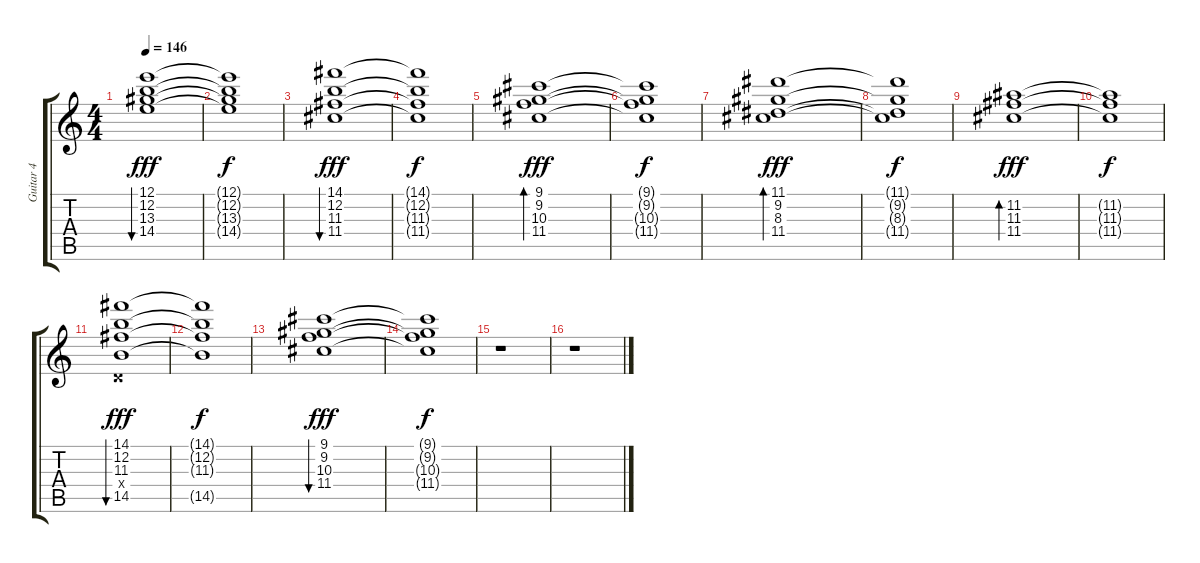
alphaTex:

\track ("Guitar 4" "Guitar 4") {instrument electricguitarclean}
\staff {score tabs}
\tuning (E4 B3 G3 D3 A2 E2) {hide}
\ts (4 4)
\tempo 146
\clef g2
\ks c
(12.1 12.2 13.3 14.4).1{bu 240 dy fff} |
(12.1{t} 12.2{t} 13.3{t} 14.4{t}).1{dy f} |
(14.1 12.2 11.3 11.4).1{bu 240 dy fff} |
(14.1{t} 12.2{t} 11.3{t} 11.4{t}).1{dy f} |
(9.1 9.2 10.3 11.4).1{bd 240 dy fff} |
(9.1{t} 9.2{t} 10.3{t} 11.4{t}).1{dy f} |
(11.1 9.2 8.3 11.4).1{bd 240 dy fff} |
(11.1{t} 9.2{t} 8.3{t} 11.4{t}).1{dy f} |
(11.2 11.3 11.4).1{bd 240 dy fff} |
(11.2{t} 11.3{t} 11.4{t}).1{dy f} |
(14.1 12.2 11.3 0.4{x} 14.5).1{bu 240 dy fff} |
(14.1{t} 12.2{t} 11.3{t} 14.5{t}).1{dy f} |
(9.1 9.2 10.3 11.4).1{bu 240 dy fff} |
(9.1{t} 9.2{t} 10.3{t} 11.4{t}).1{dy f} |
r.1 |
r.1
